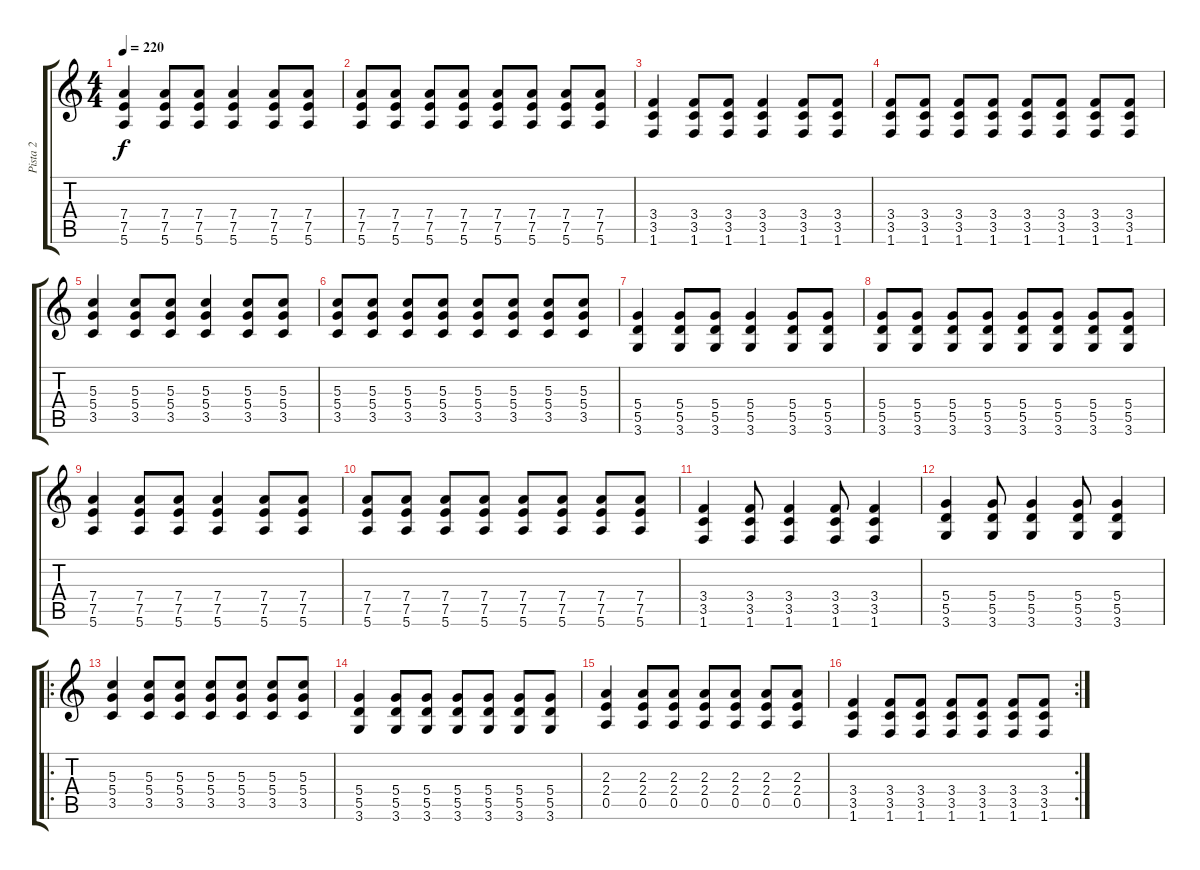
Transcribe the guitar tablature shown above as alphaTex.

\track ("Pista 2" "Pista 2") {instrument distortionguitar}
\staff {score tabs}
\tuning (E4 B3 G3 D3 A2 E2) {hide}
\ts (4 4)
\tempo 220
\clef g2
\ks c
(7.4 7.5 5.6).4{dy f} (7.4 7.5 5.6).8 (7.4 7.5 5.6).8 (7.4 7.5 5.6).4 (7.4 7.5 5.6).8 (7.4 7.5 5.6).8 |
(7.4 7.5 5.6).8 (7.4 7.5 5.6).8 (7.4 7.5 5.6).8 (7.4 7.5 5.6).8 (7.4 7.5 5.6).8 (7.4 7.5 5.6).8 (7.4 7.5 5.6).8 (7.4 7.5 5.6).8 |
(3.4 3.5 1.6).4 (3.4 3.5 1.6).8 (3.4 3.5 1.6).8 (3.4 3.5 1.6).4 (3.4 3.5 1.6).8 (3.4 3.5 1.6).8 |
(3.4 3.5 1.6).8 (3.4 3.5 1.6).8 (3.4 3.5 1.6).8 (3.4 3.5 1.6).8 (3.4 3.5 1.6).8 (3.4 3.5 1.6).8 (3.4 3.5 1.6).8 (3.4 3.5 1.6).8 |
(5.3 5.4 3.5).4 (5.3 5.4 3.5).8 (5.3 5.4 3.5).8 (5.3 5.4 3.5).4 (5.3 5.4 3.5).8 (5.3 5.4 3.5).8 |
(5.3 5.4 3.5).8 (5.3 5.4 3.5).8 (5.3 5.4 3.5).8 (5.3 5.4 3.5).8 (5.3 5.4 3.5).8 (5.3 5.4 3.5).8 (5.3 5.4 3.5).8 (5.3 5.4 3.5).8 |
(5.4 5.5 3.6).4 (5.4 5.5 3.6).8 (5.4 5.5 3.6).8 (5.4 5.5 3.6).4 (5.4 5.5 3.6).8 (5.4 5.5 3.6).8 |
(5.4 5.5 3.6).8 (5.4 5.5 3.6).8 (5.4 5.5 3.6).8 (5.4 5.5 3.6).8 (5.4 5.5 3.6).8 (5.4 5.5 3.6).8 (5.4 5.5 3.6).8 (5.4 5.5 3.6).8 |
(7.4 7.5 5.6).4 (7.4 7.5 5.6).8 (7.4 7.5 5.6).8 (7.4 7.5 5.6).4 (7.4 7.5 5.6).8 (7.4 7.5 5.6).8 |
(7.4 7.5 5.6).8 (7.4 7.5 5.6).8 (7.4 7.5 5.6).8 (7.4 7.5 5.6).8 (7.4 7.5 5.6).8 (7.4 7.5 5.6).8 (7.4 7.5 5.6).8 (7.4 7.5 5.6).8 |
(3.4 3.5 1.6).4 (3.4 3.5 1.6).8 (3.4 3.5 1.6).4 (3.4 3.5 1.6).8 (3.4 3.5 1.6).4 |
(5.4 5.5 3.6).4 (5.4 5.5 3.6).8 (5.4 5.5 3.6).4 (5.4 5.5 3.6).8 (5.4 5.5 3.6).4 |
\ro
(5.3 5.4 3.5).4{volume 8 instrument overdrivenguitar} (5.3 5.4 3.5).8 (5.3 5.4 3.5).8 (5.3 5.4 3.5).8 (5.3 5.4 3.5).8 (5.3 5.4 3.5).8 (5.3 5.4 3.5).8 |
(5.4 5.5 3.6).4 (5.4 5.5 3.6).8 (5.4 5.5 3.6).8 (5.4 5.5 3.6).8 (5.4 5.5 3.6).8 (5.4 5.5 3.6).8 (5.4 5.5 3.6).8 |
(2.3 2.4 0.5).4 (2.3 2.4 0.5).8 (2.3 2.4 0.5).8 (2.3 2.4 0.5).8 (2.3 2.4 0.5).8 (2.3 2.4 0.5).8 (2.3 2.4 0.5).8 |
\rc 2
(3.4 3.5 1.6).4 (3.4 3.5 1.6).8 (3.4 3.5 1.6).8 (3.4 3.5 1.6).8 (3.4 3.5 1.6).8 (3.4 3.5 1.6).8 (3.4 3.5 1.6).8
